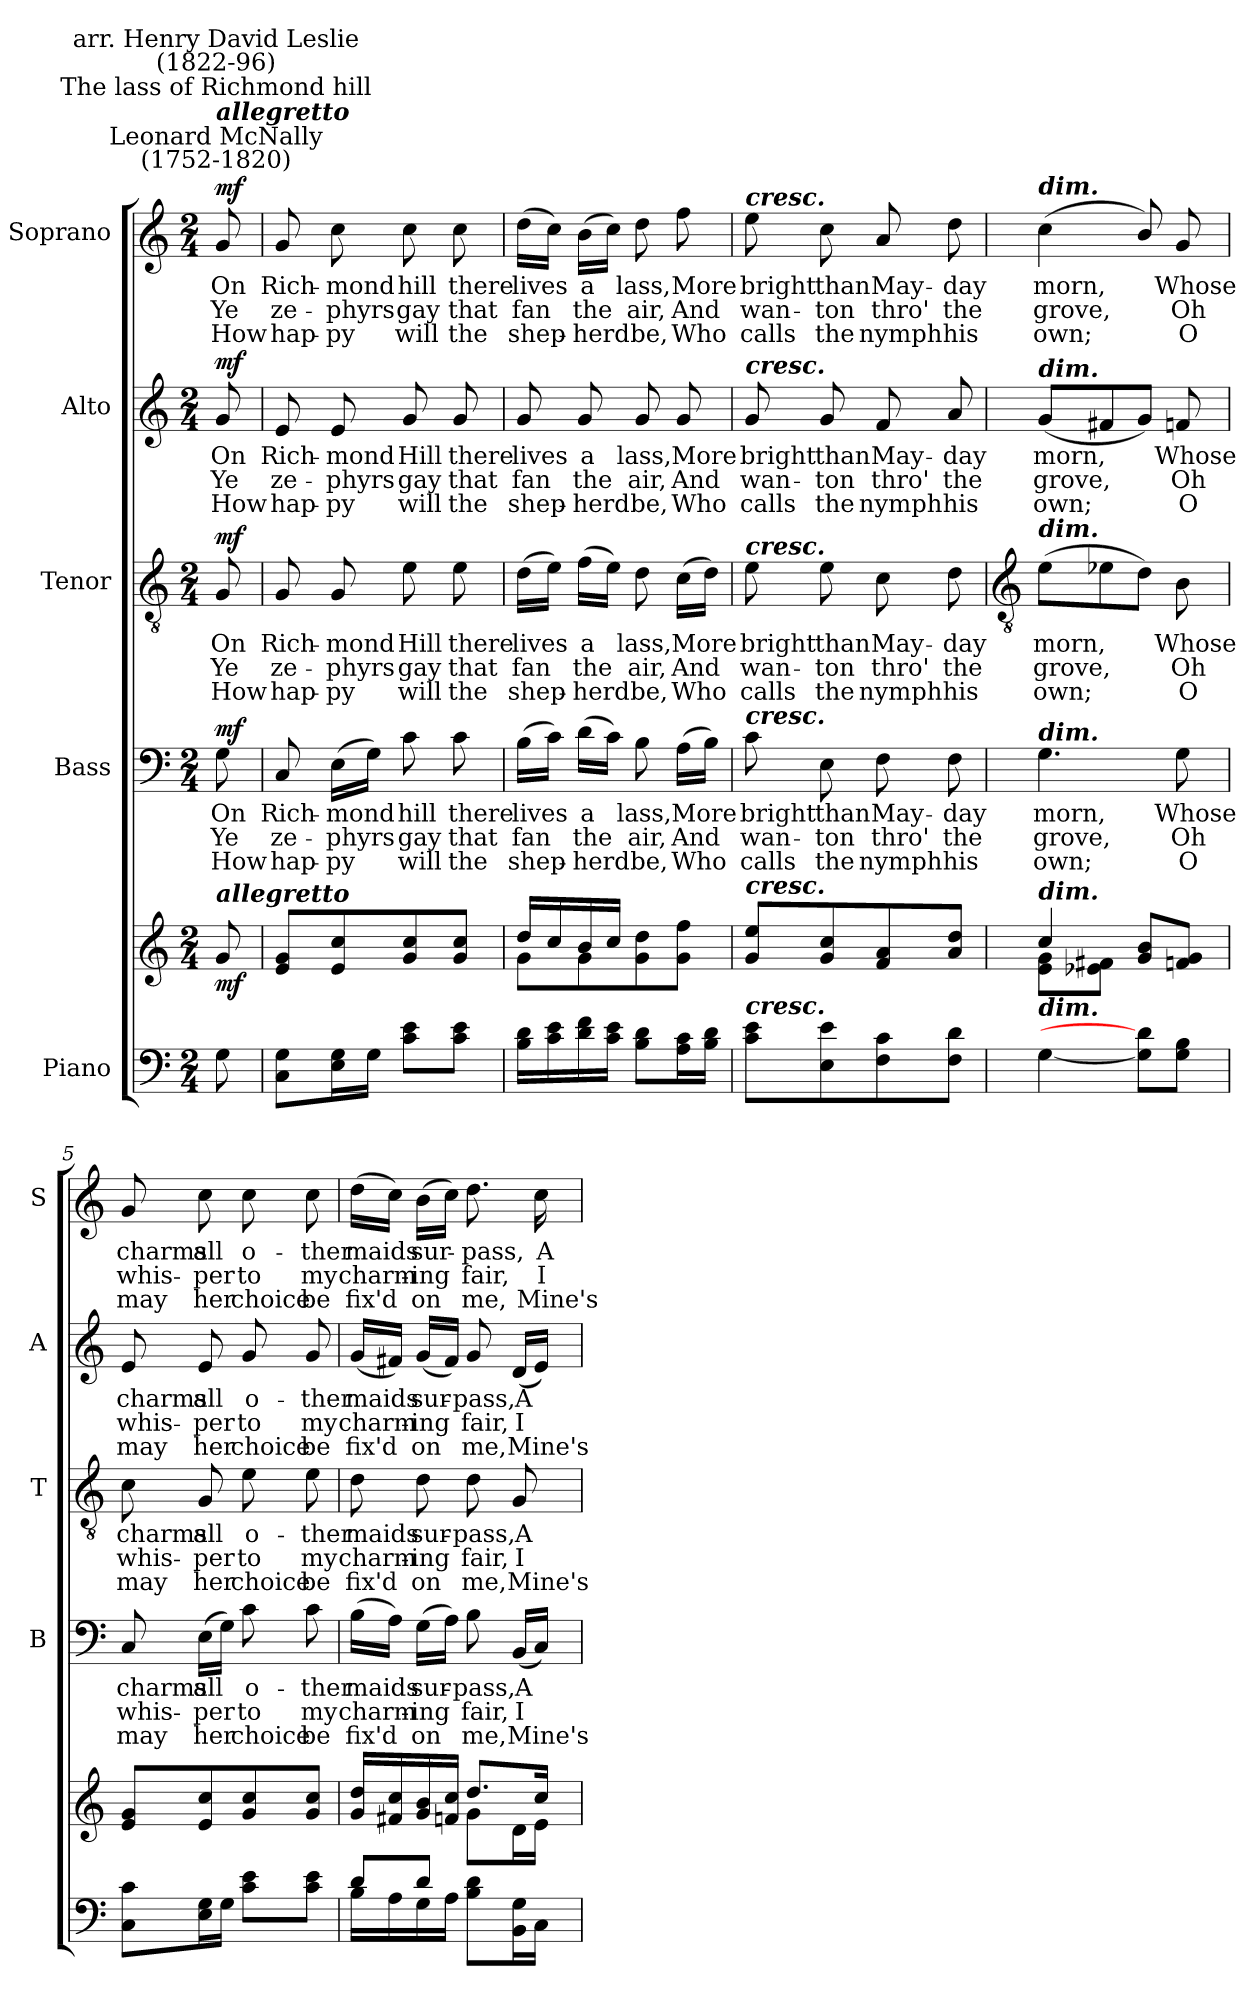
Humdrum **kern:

**kern	**kern	**dynam	**kern	**text	**text	**text	**dynam	**kern	**text	**text	**text	**dynam	**kern	**text	**text	**text	**dynam	**kern	**text	**text	**text	**dynam
*part5	*part5	*part5	*part4	*part4	*part4	*part4	*part4	*part3	*part3	*part3	*part3	*part3	*part2	*part2	*part2	*part2	*part2	*part1	*part1	*part1	*part1	*part1
*staff6	*staff5	*staff5/6	*staff4	*staff4	*staff4	*staff4	*staff4	*staff3	*staff3	*staff3	*staff3	*staff3	*staff2	*staff2	*staff2	*staff2	*staff2	*staff1	*staff1	*staff1	*staff1	*staff1
*I"Piano	*	*	*I"Bass	*	*	*	*	*I"Tenor	*	*	*	*	*I"Alto	*	*	*	*	*I"Soprano	*	*	*	*
*	*	*	*I'B	*	*	*	*	*I'T	*	*	*	*	*I'A	*	*	*	*	*I'S	*	*	*	*
*clefF4	*clefG2	*	*clefF4	*	*	*	*	*clefGv2	*	*	*	*	*clefG2	*	*	*	*	*clefG2	*	*	*	*
*k[]	*k[]	*	*k[]	*	*	*	*	*k[]	*	*	*	*	*k[]	*	*	*	*	*k[]	*	*	*	*
*C:	*C:	*	*C:	*	*	*	*	*C:	*	*	*	*	*C:	*	*	*	*	*C:	*	*	*	*
*M2/4	*M2/4	*	*M2/4	*	*	*	*	*M2/4	*	*	*	*	*M2/4	*	*	*	*	*M2/4	*	*	*	*
=	=	=	=	=	=	=	=	=	=	=	=	=	=	=	=	=	=	=	=	=	=	=
*	*^	*	*	*	*	*	*	*	*	*	*	*	*	*	*	*	*	*	*	*	*	*
!	!	!	!	!	!	!	!	!	!	!	!	!	!	!	!	!	!	!	!LO:TX:a:cj:t=Leonard McNally\n(1752-1820)	!	!	!	!
!	!	!	!	!	!	!	!	!	!	!	!	!	!	!	!	!	!	!	!LO:TX:a:Bi:t=allegretto	!	!	!	!
!	!	!	!	!	!	!	!	!	!	!	!	!	!	!	!	!	!	!	!LO:TX:a:cj:t=The lass of Richmond hill	!	!	!	!
!	!	!	!	!	!	!	!	!	!	!	!	!	!	!	!	!	!	!	!LO:TX:a:cj:t=arr. Henry David Leslie\n(1822-96)	!	!	!	!
!	!LO:TX:a:Bi:t=allegretto	!	!	!	!	!	!	!	!	!	!	!	!	!	!	!	!	!	!	!	!	!	!
!	!	!	!LO:DY:b	!	!LO:LY:b	!LO:LY:b	!LO:LY:b	!LO:DY:b	!	!LO:LY:b	!LO:LY:b	!LO:LY:b	!LO:DY:b	!	!LO:LY:b	!LO:LY:b	!LO:LY:b	!LO:DY:b	!	!LO:LY:b	!LO:LY:b	!LO:LY:b	!LO:DY:b
8G	8g	8ryy	mf	8G	On	Ye	How	mf	8G	On	Ye	How	mf	8g	On	Ye	How	mf	8g	On	Ye	How	mf
=1	=1	=1	=1	=1	=1	=1	=1	=1	=1	=1	=1	=1	=1	=1	=1	=1	=1	=1	=1	=1	=1	=1	=1
!	!	!	!	!	!LO:LY:b	!LO:LY:b	!LO:LY:b	!	!	!LO:LY:b	!LO:LY:b	!LO:LY:b	!	!	!LO:LY:b	!LO:LY:b	!LO:LY:b	!	!	!LO:LY:b	!LO:LY:b	!LO:LY:b	!
8C 8GL	8e 8gL	2ryy	.	8C	Rich-	-ze-	-hap-	.	8G	Rich-	-ze-	-hap-	.	8e	Rich-	-ze-	-hap-	.	8g	Rich-	-ze-	-hap-	.
!	!	!	!	!	!LO:LY:b	!LO:LY:b	!LO:LY:b	!	!	!LO:LY:b	!LO:LY:b	!LO:LY:b	!	!	!LO:LY:b	!LO:LY:b	!LO:LY:b	!	!	!LO:LY:b	!LO:LY:b	!LO:LY:b	!
16E 16GL	8e 8cc	.	.	(>16ELL	-mond	phyrs	py	.	8G	-mond	phyrs	py	.	8e	-mond	phyrs	py	.	8cc	-mond	phyrs	py	.
16GJJ	.	.	.	16GJJ)	.	.	.	.	.	.	.	.	.	.	.	.	.	.	.	.	.	.	.
!	!	!	!	!	!LO:LY:b	!LO:LY:b	!LO:LY:b	!	!	!LO:LY:b	!LO:LY:b	!LO:LY:b	!	!	!LO:LY:b	!LO:LY:b	!LO:LY:b	!	!	!LO:LY:b	!LO:LY:b	!LO:LY:b	!
8c 8eL	8g 8cc	.	.	8c	hill	gay	will	.	8e	Hill	gay	will	.	8g	Hill	gay	will	.	8cc	hill	gay	will	.
!	!	!	!	!	!LO:LY:b	!LO:LY:b	!LO:LY:b	!	!	!LO:LY:b	!LO:LY:b	!LO:LY:b	!	!	!LO:LY:b	!LO:LY:b	!LO:LY:b	!	!	!LO:LY:b	!LO:LY:b	!LO:LY:b	!
8c 8eJ	8g 8ccJ	.	.	8c	there	that	the	.	8e	there	that	the	.	8g	there	that	the	.	8cc	there	that	the	.
=2	=2	=2	=2	=2	=2	=2	=2	=2	=2	=2	=2	=2	=2	=2	=2	=2	=2	=2	=2	=2	=2	=2	=2
!	!	!	!	!	!LO:LY:b	!LO:LY:b	!LO:LY:b	!	!	!LO:LY:b	!LO:LY:b	!LO:LY:b	!	!	!LO:LY:b	!LO:LY:b	!LO:LY:b	!	!	!LO:LY:b	!LO:LY:b	!LO:LY:b	!
16B 16dLL	16dd/LL	8g\L	.	(>16BLL	lives	fan	shep-	.	(>16dLL	lives	fan	shep-	.	8g	lives	fan	shep-	.	(>16ddLL	lives	fan	shep-	.
16c 16e	16cc/	.	.	16cJJ)	.	.	.	.	16eJJ)	.	.	.	.	.	.	.	.	.	16ccJJ)	.	.	.	.
!	!	!	!	!	!LO:LY:b	!LO:LY:b	!LO:LY:b	!	!	!LO:LY:b	!LO:LY:b	!LO:LY:b	!	!	!LO:LY:b	!LO:LY:b	!LO:LY:b	!	!	!LO:LY:b	!LO:LY:b	!LO:LY:b	!
16d 16f	16b/	8g\	.	(>16dLL	a	the	herd	.	(>16fLL	a	the	herd	.	8g	-a	the	herd	.	(>16bLL	a	the	herd	.
16c 16eJJ	16cc/JJ	.	.	16cJJ)	.	.	.	.	16eJJ)	.	.	.	.	.	.	.	.	.	16ccJJ)	.	.	.	.
!	!	!	!	!	!LO:LY:b	!LO:LY:b	!LO:LY:b	!	!	!LO:LY:b	!LO:LY:b	!LO:LY:b	!	!	!LO:LY:b	!LO:LY:b	!LO:LY:b	!	!	!LO:LY:b	!LO:LY:b	!LO:LY:b	!
8B 8dL	4ryy	8g\ 8dd\	.	8B	lass,	air,	be,	.	8d	lass,	air,	be,	.	8g	lass,	air,	be,	.	8dd	lass,	air,	be,	.
!	!	!	!	!	!LO:LY:b	!LO:LY:b	!LO:LY:b	!	!	!LO:LY:b	!LO:LY:b	!LO:LY:b	!	!	!LO:LY:b	!LO:LY:b	!LO:LY:b	!	!	!LO:LY:b	!LO:LY:b	!LO:LY:b	!
16A 16cL	.	8g\ 8ff\J	.	(>16ALL	More	And	Who	.	(>16cLL	More	And	Who	.	8g	More	And	Who	.	8ff	More	And	Who	.
16B 16dJJ	.	.	.	16BJJ)	.	.	.	.	16dJJ)	.	.	.	.	.	.	.	.	.	.	.	.	.	.
=3	=3	=3	=3	=3	=3	=3	=3	=3	=3	=3	=3	=3	=3	=3	=3	=3	=3	=3	=3	=3	=3	=3	=3
!	!	!	!	!	!	!	!	!	!	!	!	!	!	!	!	!	!	!	!LO:TX:a:Bi:t=cresc.	!	!	!	!
!	!	!	!	!	!	!	!	!	!	!	!	!	!	!LO:TX:a:Bi:t=cresc.	!	!	!	!	!	!	!	!	!
!	!	!	!	!	!	!	!	!	!LO:TX:a:Bi:t=cresc.	!	!	!	!	!	!	!	!	!	!	!	!	!	!
!	!	!	!	!LO:TX:a:Bi:t=cresc.	!	!	!	!	!	!	!	!	!	!	!	!	!	!	!	!	!	!	!
!	!LO:TX:a:Bi:t=cresc.	!	!	!	!	!	!	!	!	!	!	!	!	!	!	!	!	!	!	!	!	!	!
!LO:TX:a:Bi:t=cresc.	!	!	!	!	!	!	!	!	!	!	!	!	!	!	!	!	!	!	!	!	!	!	!
!	!	!	!	!	!LO:LY:b	!LO:LY:b	!LO:LY:b	!	!	!LO:LY:b	!LO:LY:b	!LO:LY:b	!	!	!LO:LY:b	!LO:LY:b	!LO:LY:b	!	!	!LO:LY:b	!LO:LY:b	!LO:LY:b	!
8c 8eL	8g 8eeL	2ryy	.	8c	bright	wan-	-calls	.	8e	bright	wan-	-calls	.	8g	bright	wan-	-calls	.	8ee	bright	wan-	-calls	.
!	!	!	!	!	!LO:LY:b	!LO:LY:b	!LO:LY:b	!	!	!LO:LY:b	!LO:LY:b	!LO:LY:b	!	!	!LO:LY:b	!LO:LY:b	!LO:LY:b	!	!	!LO:LY:b	!LO:LY:b	!LO:LY:b	!
8E 8e	8g 8cc	.	.	8E	than	ton	the	.	8e	than	ton	the	.	8g	than	ton	the	.	8cc	than	ton	the	.
!	!	!	!	!	!LO:LY:b	!LO:LY:b	!LO:LY:b	!	!	!LO:LY:b	!LO:LY:b	!LO:LY:b	!	!	!LO:LY:b	!LO:LY:b	!LO:LY:b	!	!	!LO:LY:b	!LO:LY:b	!LO:LY:b	!
8F 8c	8f 8a	.	.	8F	May-	-thro'	nymph	.	8c	May-	-thro'	nymph	.	8f	May-	-thro'	nymph	.	8a	May-	-thro'	nymph	.
!	!	!	!	!	!LO:LY:b	!LO:LY:b	!LO:LY:b	!	!	!LO:LY:b	!LO:LY:b	!LO:LY:b	!	!	!LO:LY:b	!LO:LY:b	!LO:LY:b	!	!	!LO:LY:b	!LO:LY:b	!LO:LY:b	!
8F 8dJ	8a 8ddJ	.	.	8F	day	the	his	.	8d	day	the	his	.	8a	day	the	his	.	8dd	day	the	his	.
!!LO:LB:g=z
=4	=4	=4	=4	=4	=4	=4	=4	=4	=4	=4	=4	=4	=4	=4	=4	=4	=4	=4	=4	=4	=4	=4	=4
*	*	*	*	*	*	*	*	*	*clefGv2	*	*	*	*	*	*	*	*	*	*	*	*	*	*
*^	*	*	*	*	*	*	*	*	*	*	*	*	*	*	*	*	*	*	*	*	*	*	*
!	!	!	!	!	!	!	!	!	!	!	!	!	!	!	!	!	!	!	!	!LO:TX:a:Bi:t=dim.	!	!	!	!
!	!	!	!	!	!	!	!	!	!	!	!	!	!	!	!LO:TX:a:Bi:t=dim.	!	!	!	!	!	!	!	!	!
!	!	!	!	!	!	!	!	!	!	!LO:TX:a:Bi:t=dim.	!	!	!	!	!	!	!	!	!	!	!	!	!	!
!	!	!	!	!	!LO:TX:a:Bi:t=dim.	!	!	!	!	!	!	!	!	!	!	!	!	!	!	!	!	!	!	!
!	!	!LO:TX:a:Bi:t=dim.	!	!	!	!	!	!	!	!	!	!	!	!	!	!	!	!	!	!	!	!	!	!
!LO:TX:a:Bi:t=dim.	!	!	!	!	!	!	!	!	!	!	!	!	!	!	!	!	!	!	!	!	!	!	!	!
!	!	!	!	!	!	!LO:LY:b	!LO:LY:b	!LO:LY:b	!	!	!LO:LY:b	!LO:LY:b	!LO:LY:b	!	!	!LO:LY:b	!LO:LY:b	!LO:LY:b	!	!	!LO:LY:b	!LO:LY:b	!LO:LY:b	!
2ryy	[4G	4cc/	8e\ 8g\L	.	4.G	morn,	grove,	own;	.	(>8eL	morn,	grove,	own;	.	(<8gL	morn,	grove,	own;	.	(<4cc	morn,	grove,	own;	.
.	.	.	8e-X\ 8f#X\J	.	.	.	.	.	.	8e-X	.	.	.	.	8f#X	.	.	.	.	.	.	.	.	.
.	8G] 8d]L	8g 8bL	4ryy	.	.	.	.	.	.	8dJ)	.	.	.	.	8gJ)	.	.	.	.	8b/)	.	.	.	.
!	!	!	!	!	!	!LO:LY:b	!LO:LY:b	!LO:LY:b	!	!	!LO:LY:b	!LO:LY:b	!LO:LY:b	!	!	!LO:LY:b	!LO:LY:b	!LO:LY:b	!	!	!LO:LY:b	!LO:LY:b	!LO:LY:b	!
.	8G 8BJ	8fn 8gJ	.	.	8G	Whose	Oh	O	.	8B	Whose	Oh	O	.	8fn	Whose	Oh	O	.	8g	Whose	Oh	O	.
=5	=5	=5	=5	=5	=5	=5	=5	=5	=5	=5	=5	=5	=5	=5	=5	=5	=5	=5	=5	=5	=5	=5	=5	=5
!	!	!	!	!	!	!LO:LY:b	!LO:LY:b	!LO:LY:b	!	!	!LO:LY:b	!LO:LY:b	!LO:LY:b	!	!	!LO:LY:b	!LO:LY:b	!LO:LY:b	!	!	!LO:LY:b	!LO:LY:b	!LO:LY:b	!
2ryy	8C 8cL	8e 8gL	2ryy	.	8C	charms	whis-	-may	.	8c	charms	whis-	-may	.	8e	charms	whis-	-may	.	8g	charms	whis-	-may	.
!	!	!	!	!	!	!LO:LY:b	!LO:LY:b	!LO:LY:b	!	!	!LO:LY:b	!LO:LY:b	!LO:LY:b	!	!	!LO:LY:b	!LO:LY:b	!LO:LY:b	!	!	!LO:LY:b	!LO:LY:b	!LO:LY:b	!
.	16E 16GL	8e 8cc	.	.	(>16ELL	all	per	her	.	8G	all	per	her	.	8e	all	per	her	.	8cc	all	per	her	.
.	16GJJ	.	.	.	16GJJ)	.	.	.	.	.	.	.	.	.	.	.	.	.	.	.	.	.	.	.
!	!	!	!	!	!	!LO:LY:b	!LO:LY:b	!LO:LY:b	!	!	!LO:LY:b	!LO:LY:b	!LO:LY:b	!	!	!LO:LY:b	!LO:LY:b	!LO:LY:b	!	!	!LO:LY:b	!LO:LY:b	!LO:LY:b	!
.	8c 8eL	8g 8cc	.	.	8c	o-	-to	choice	.	8e	o-	-to	choice	.	8g	o-	-to	choice	.	8cc	o-	-to	choice	.
!	!	!	!	!	!	!LO:LY:b	!LO:LY:b	!LO:LY:b	!	!	!LO:LY:b	!LO:LY:b	!LO:LY:b	!	!	!LO:LY:b	!LO:LY:b	!LO:LY:b	!	!	!LO:LY:b	!LO:LY:b	!LO:LY:b	!
.	8c 8eJ	8g 8ccJ	.	.	8c	ther	my	be	.	8e	ther	my	be	.	8g	ther	my	be	.	8cc	ther	my	be	.
=6	=6	=6	=6	=6	=6	=6	=6	=6	=6	=6	=6	=6	=6	=6	=6	=6	=6	=6	=6	=6	=6	=6	=6	=6
!	!	!	!	!	!	!LO:LY:b	!LO:LY:b	!LO:LY:b	!	!	!LO:LY:b	!LO:LY:b	!LO:LY:b	!	!	!LO:LY:b	!LO:LY:b	!LO:LY:b	!	!	!LO:LY:b	!LO:LY:b	!LO:LY:b	!
8d/L	16BLL	16g 16ddLL	4ryy	.	(>16BLL	maids	charm-	fix'd	.	8d	maids	charm-	-fix'd	.	(<16gLL	maids	charm-	fix'd	.	(>16ddLL	maids	charm-	fix'd	.
.	16A	16f#X 16cc	.	.	16AJJ)	.	.	.	.	.	.	.	.	.	16f#XJJ)	.	.	.	.	16ccJJ)	.	.	.	.
!	!	!	!	!	!	!LO:LY:b	!LO:LY:b	!LO:LY:b	!	!	!LO:LY:b	!LO:LY:b	!LO:LY:b	!	!	!LO:LY:b	!LO:LY:b	!LO:LY:b	!	!	!LO:LY:b	!LO:LY:b	!LO:LY:b	!
8d/J	16G	16g 16b	.	.	(>16GLL	sur-	ing	on	.	8d	sur-	-ing	on	.	(<16gLL	sur-	ing	on	.	(>16bLL	sur-	ing	on	.
.	16AJJ	16fn 16ccJJ	.	.	16AJJ)	.	.	.	.	.	.	.	.	.	16f#JJ)	.	.	.	.	16ccJJ)	.	.	.	.
!	!	!	!	!	!	!LO:LY:b	!LO:LY:b	!LO:LY:b	!	!	!LO:LY:b	!LO:LY:b	!LO:LY:b	!	!	!LO:LY:b	!LO:LY:b	!LO:LY:b	!	!	!LO:LY:b	!LO:LY:b	!LO:LY:b	!
4ryy	8B 8dL	8.dd/L	8g\L	.	8B	pass,	fair,	me,	.	8d	pass,	fair,	me,	.	8g	pass,	fair,	me,	.	8.dd	pass,	fair,	me,	.
!	!	!	!	!	!	!LO:LY:b	!LO:LY:b	!LO:LY:b	!	!	!LO:LY:b	!LO:LY:b	!LO:LY:b	!	!	!LO:LY:b	!LO:LY:b	!LO:LY:b	!	!	!	!	!	!
.	16BB 16GL	.	16d\L	.	(<16BBLL	A	I	Mine's	.	8G	A	I	Mine's	.	(<16dLL	A	I	Mine's	.	.	.	.	.	.
!	!	!	!	!	!	!	!	!	!	!	!	!	!	!	!	!	!	!	!	!	!LO:LY:b	!LO:LY:b	!LO:LY:b	!
.	16CJJ	16cc/J	16e\JJ	.	16CJJ)	.	.	.	.	.	.	.	.	.	16eJJ)	.	.	.	.	16cc	A	I	Mine's	.
*v	*v	*	*	*	*	*	*	*	*	*	*	*	*	*	*	*	*	*	*	*	*	*	*	*
*	*v	*v	*	*	*	*	*	*	*	*	*	*	*	*	*	*	*	*	*	*	*	*	*
=	=	=	=	=	=	=	=	=	=	=	=	=	=	=	=	=	=	=	=	=	=	=
*-	*-	*-	*-	*-	*-	*-	*-	*-	*-	*-	*-	*-	*-	*-	*-	*-	*-	*-	*-	*-	*-	*-
